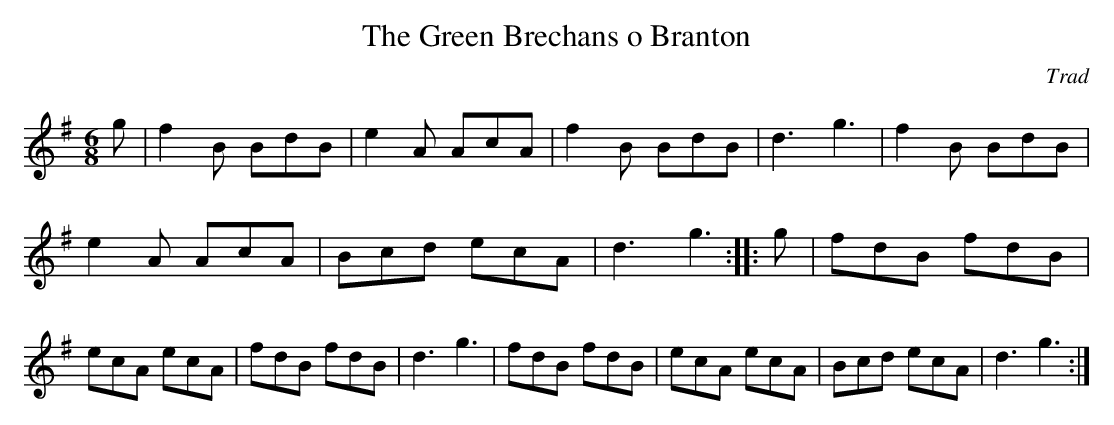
X:1
T:Green Brechans o Branton, The
C:Trad
M:6/8
K:G
g| f2 B BdB |e2 A AcA | f2 B BdB| d3 g3 | f2 B BdB |e2 A AcA| Bcd ecA|\
d3 g3::g| fdB fdB | ecA ecA|fdB fdB | d3 g3 |fdB fdB | ecA ecA| Bcd\
ecA| d3 g3 :|
